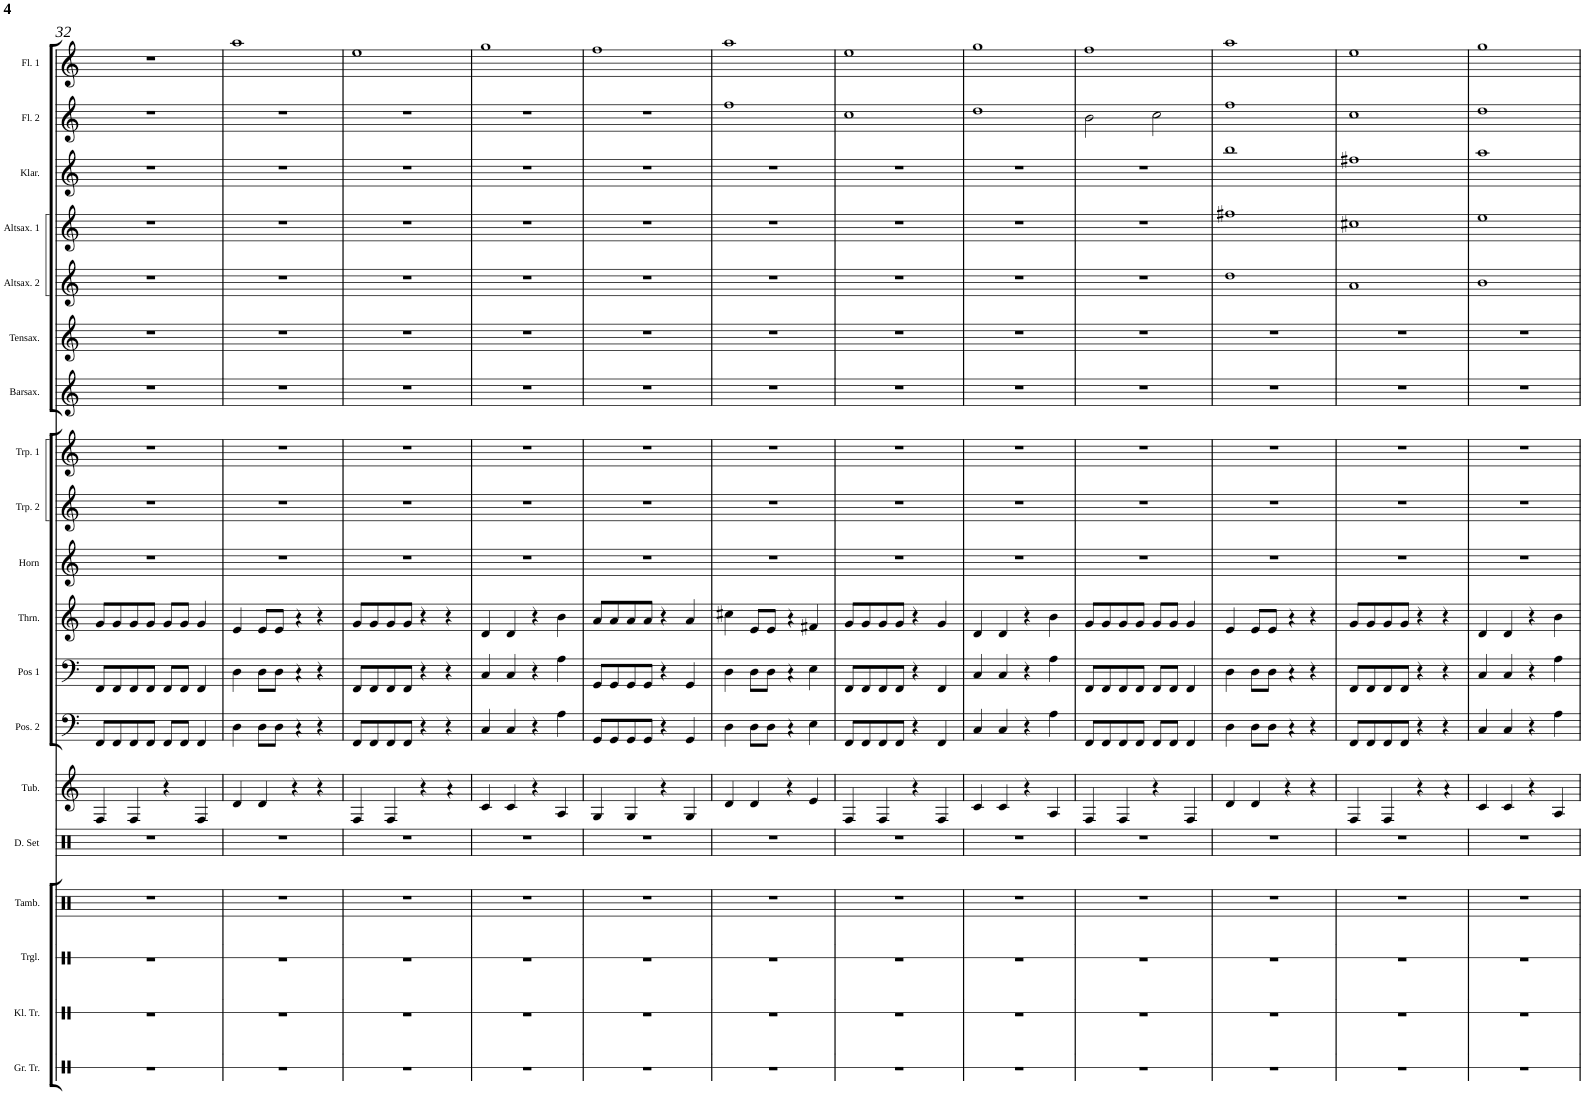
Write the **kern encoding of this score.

**kern	**kern	**kern	**kern	**kern	**kern	**kern	**kern	**kern	**kern	**kern	**kern	**kern	**kern	**kern	**kern	**kern	**kern	**kern
*part19	*part18	*part17	*part16	*part15	*part14	*part13	*part12	*part11	*part10	*part9	*part8	*part7	*part6	*part5	*part4	*part3	*part2	*part1
*staff19	*staff18	*staff17	*staff16	*staff15	*staff14	*staff13	*staff12	*staff11	*staff10	*staff9	*staff8	*staff7	*staff6	*staff5	*staff4	*staff3	*staff2	*staff1
*I"Große Trommel	*I"Kleine Trommel	*I"Triangel	*I"Tambourine	*I"Drumset	*I"Tuba	*I"Posaune 2	*I"Posaune 1	*I"Tenorhorn	*I"Horn	*I"Trompete 2	*I"Trompete 1	*I"Baritonsaxophon	*I"Tenorsaxophon	*I"Altsaxophon 2	*I"Altsaxophon 1	*I"Klarinette	*I"Flöte 2	*I"Flöte 1
*I'Gr. Tr.	*I'Kl. Tr.	*I'Trgl.	*I'Tamb.	*I'D. Set	*I'Tub.	*I'Pos. 2	*I'Pos 1	*I'Thrn.	*I'Horn	*I'Trp. 2	*I'Trp. 1	*I'Barsax.	*I'Tensax.	*I'Altsax. 2	*I'Altsax. 1	*I'Klar.	*I'Fl. 2	*I'Fl. 1
!!LO:PB:g=z
*clefX	*clefX	*clefX	*clefX	*clefX	*clefG2	*clefF4	*clefF4	*clefG2	*clefG2	*clefG2	*clefG2	*clefG2	*clefG2	*clefG2	*clefG2	*clefG2	*clefG2	*clefG2
*	*	*	*	*	*	*	*	*Trd8c14	*Trd4c7	*Trd1c2	*Trd1c2	*Trd12c21	*Trd8c14	*Trd5c9	*Trd5c9	*Trd1c2	*	*
*k[]	*k[]	*k[]	*k[]	*k[]	*k[]	*k[]	*k[]	*k[]	*k[]	*k[]	*k[]	*k[]	*k[]	*k[]	*k[]	*k[]	*k[]	*k[]
*M4/4	*M4/4	*M4/4	*M4/4	*M4/4	*M4/4	*M4/4	*M4/4	*M4/4	*M4/4	*M4/4	*M4/4	*M4/4	*M4/4	*M4/4	*M4/4	*M4/4	*M4/4	*M4/4
=32	=32	=32	=32	=32	=32	=32	=32	=32	=32	=32	=32	=32	=32	=32	=32	=32	=32	=32
1r	1r	1r	1r	1r	4F/	8FF/L	8FF/L	8g/L	1r	1r	1r	1r	1r	1r	1r	1r	1r	1r
.	.	.	.	.	.	8FF/	8FF/	8g/	.	.	.	.	.	.	.	.	.	.
.	.	.	.	.	4F/	8FF/	8FF/	8g/	.	.	.	.	.	.	.	.	.	.
.	.	.	.	.	.	8FF/J	8FF/J	8g/J	.	.	.	.	.	.	.	.	.	.
.	.	.	.	.	4r	8FF/L	8FF/L	8g/L	.	.	.	.	.	.	.	.	.	.
.	.	.	.	.	.	8FF/J	8FF/J	8g/J	.	.	.	.	.	.	.	.	.	.
.	.	.	.	.	4F/	4FF/	4FF/	4g/	.	.	.	.	.	.	.	.	.	.
=33	=33	=33	=33	=33	=33	=33	=33	=33	=33	=33	=33	=33	=33	=33	=33	=33	=33	=33
1r	1r	1r	1r	1r	4d/	4D\	4D\	4e/	1r	1r	1r	1r	1r	1r	1r	1r	1r	1aa
.	.	.	.	.	4d/	8D\L	8D\L	8e/L	.	.	.	.	.	.	.	.	.	.
.	.	.	.	.	.	8D\J	8D\J	8e/J	.	.	.	.	.	.	.	.	.	.
.	.	.	.	.	4r	4rC	4rC	4ra	.	.	.	.	.	.	.	.	.	.
.	.	.	.	.	4r	4r	4r	4r	.	.	.	.	.	.	.	.	.	.
=34	=34	=34	=34	=34	=34	=34	=34	=34	=34	=34	=34	=34	=34	=34	=34	=34	=34	=34
1r	1r	1r	1r	1r	4F/	8FF/L	8FF/L	8g/L	1r	1r	1r	1r	1r	1r	1r	1r	1r	1ee
.	.	.	.	.	.	8FF/	8FF/	8g/	.	.	.	.	.	.	.	.	.	.
.	.	.	.	.	4F/	8FF/	8FF/	8g/	.	.	.	.	.	.	.	.	.	.
.	.	.	.	.	.	8FF/J	8FF/J	8g/J	.	.	.	.	.	.	.	.	.	.
.	.	.	.	.	4r	4r	4r	4r	.	.	.	.	.	.	.	.	.	.
.	.	.	.	.	4ra	4r	4r	4r	.	.	.	.	.	.	.	.	.	.
=35	=35	=35	=35	=35	=35	=35	=35	=35	=35	=35	=35	=35	=35	=35	=35	=35	=35	=35
1r	1r	1r	1r	1r	4c/	4C/	4C/	4d/	1r	1r	1r	1r	1r	1r	1r	1r	1r	1gg
.	.	.	.	.	4c/	4C/	4C/	4d/	.	.	.	.	.	.	.	.	.	.
.	.	.	.	.	4r	4r	4r	4r	.	.	.	.	.	.	.	.	.	.
.	.	.	.	.	4A/	4A\	4A\	4b\	.	.	.	.	.	.	.	.	.	.
=36	=36	=36	=36	=36	=36	=36	=36	=36	=36	=36	=36	=36	=36	=36	=36	=36	=36	=36
1r	1r	1r	1r	1r	4G/	8GG/L	8GG/L	8a/L	1r	1r	1r	1r	1r	1r	1r	1r	1r	1ff
.	.	.	.	.	.	8GG/	8GG/	8a/	.	.	.	.	.	.	.	.	.	.
.	.	.	.	.	4G/	8GG/	8GG/	8a/	.	.	.	.	.	.	.	.	.	.
.	.	.	.	.	.	8GG/J	8GG/J	8a/J	.	.	.	.	.	.	.	.	.	.
.	.	.	.	.	4r	4r	4r	4r	.	.	.	.	.	.	.	.	.	.
.	.	.	.	.	4G/	4GG/	4GG/	4a/	.	.	.	.	.	.	.	.	.	.
=37	=37	=37	=37	=37	=37	=37	=37	=37	=37	=37	=37	=37	=37	=37	=37	=37	=37	=37
1r	1r	1r	1r	1r	4d/	4D\	4D\	4cc#X\	1r	1r	1r	1r	1r	1r	1r	1r	1ff	1aa
.	.	.	.	.	4d/	8D\L	8D\L	8e/L	.	.	.	.	.	.	.	.	.	.
.	.	.	.	.	.	8D\J	8D\J	8e/J	.	.	.	.	.	.	.	.	.	.
.	.	.	.	.	4r	4rC	4rC	4ra	.	.	.	.	.	.	.	.	.	.
.	.	.	.	.	4e/	4E\	4E\	4f#X/	.	.	.	.	.	.	.	.	.	.
=38	=38	=38	=38	=38	=38	=38	=38	=38	=38	=38	=38	=38	=38	=38	=38	=38	=38	=38
1r	1r	1r	1r	1r	4F/	8FF/L	8FF/L	8g/L	1r	1r	1r	1r	1r	1r	1r	1r	1cc	1ee
.	.	.	.	.	.	8FF/	8FF/	8g/	.	.	.	.	.	.	.	.	.	.
.	.	.	.	.	4F/	8FF/	8FF/	8g/	.	.	.	.	.	.	.	.	.	.
.	.	.	.	.	.	8FF/J	8FF/J	8g/J	.	.	.	.	.	.	.	.	.	.
.	.	.	.	.	4r	4r	4r	4r	.	.	.	.	.	.	.	.	.	.
.	.	.	.	.	4F/	4FF/	4FF/	4g/	.	.	.	.	.	.	.	.	.	.
=39	=39	=39	=39	=39	=39	=39	=39	=39	=39	=39	=39	=39	=39	=39	=39	=39	=39	=39
1r	1r	1r	1r	1r	4c/	4C/	4C/	4d/	1r	1r	1r	1r	1r	1r	1r	1r	1dd	1gg
.	.	.	.	.	4c/	4C/	4C/	4d/	.	.	.	.	.	.	.	.	.	.
.	.	.	.	.	4r	4r	4r	4r	.	.	.	.	.	.	.	.	.	.
.	.	.	.	.	4A/	4A\	4A\	4b\	.	.	.	.	.	.	.	.	.	.
=40	=40	=40	=40	=40	=40	=40	=40	=40	=40	=40	=40	=40	=40	=40	=40	=40	=40	=40
1r	1r	1r	1r	1r	4F/	8FF/L	8FF/L	8g/L	1r	1r	1r	1r	1r	1r	1r	1r	2b\	1ff
.	.	.	.	.	.	8FF/	8FF/	8g/	.	.	.	.	.	.	.	.	.	.
.	.	.	.	.	4F/	8FF/	8FF/	8g/	.	.	.	.	.	.	.	.	.	.
.	.	.	.	.	.	8FF/J	8FF/J	8g/J	.	.	.	.	.	.	.	.	.	.
.	.	.	.	.	4r	8FF/L	8FF/L	8g/L	.	.	.	.	.	.	.	.	2cc\	.
.	.	.	.	.	.	8FF/J	8FF/J	8g/J	.	.	.	.	.	.	.	.	.	.
.	.	.	.	.	4F/	4FF/	4FF/	4g/	.	.	.	.	.	.	.	.	.	.
=41	=41	=41	=41	=41	=41	=41	=41	=41	=41	=41	=41	=41	=41	=41	=41	=41	=41	=41
1r	1r	1r	1r	1r	4d/	4D\	4D\	4e/	1r	1r	1r	1r	1r	1dd	1ff#X	1bb	1ff	1aa
.	.	.	.	.	4d/	8D\L	8D\L	8e/L	.	.	.	.	.	.	.	.	.	.
.	.	.	.	.	.	8D\J	8D\J	8e/J	.	.	.	.	.	.	.	.	.	.
.	.	.	.	.	4r	4rC	4rC	4ra	.	.	.	.	.	.	.	.	.	.
.	.	.	.	.	4r	4r	4r	4r	.	.	.	.	.	.	.	.	.	.
=42	=42	=42	=42	=42	=42	=42	=42	=42	=42	=42	=42	=42	=42	=42	=42	=42	=42	=42
1r	1r	1r	1r	1r	4F/	8FF/L	8FF/L	8g/L	1r	1r	1r	1r	1r	1a	1cc#X	1ff#X	1cc	1ee
.	.	.	.	.	.	8FF/	8FF/	8g/	.	.	.	.	.	.	.	.	.	.
.	.	.	.	.	4F/	8FF/	8FF/	8g/	.	.	.	.	.	.	.	.	.	.
.	.	.	.	.	.	8FF/J	8FF/J	8g/J	.	.	.	.	.	.	.	.	.	.
.	.	.	.	.	4r	4r	4r	4r	.	.	.	.	.	.	.	.	.	.
.	.	.	.	.	4ra	4r	4r	4r	.	.	.	.	.	.	.	.	.	.
=43	=43	=43	=43	=43	=43	=43	=43	=43	=43	=43	=43	=43	=43	=43	=43	=43	=43	=43
1r	1r	1r	1r	1r	4c/	4C/	4C/	4d/	1r	1r	1r	1r	1r	1b	1ee	1aa	1dd	1gg
.	.	.	.	.	4c/	4C/	4C/	4d/	.	.	.	.	.	.	.	.	.	.
.	.	.	.	.	4r	4r	4r	4r	.	.	.	.	.	.	.	.	.	.
.	.	.	.	.	4A/	4A\	4A\	4b\	.	.	.	.	.	.	.	.	.	.
=	=	=	=	=	=	=	=	=	=	=	=	=	=	=	=	=	=	=
*-	*-	*-	*-	*-	*-	*-	*-	*-	*-	*-	*-	*-	*-	*-	*-	*-	*-	*-
